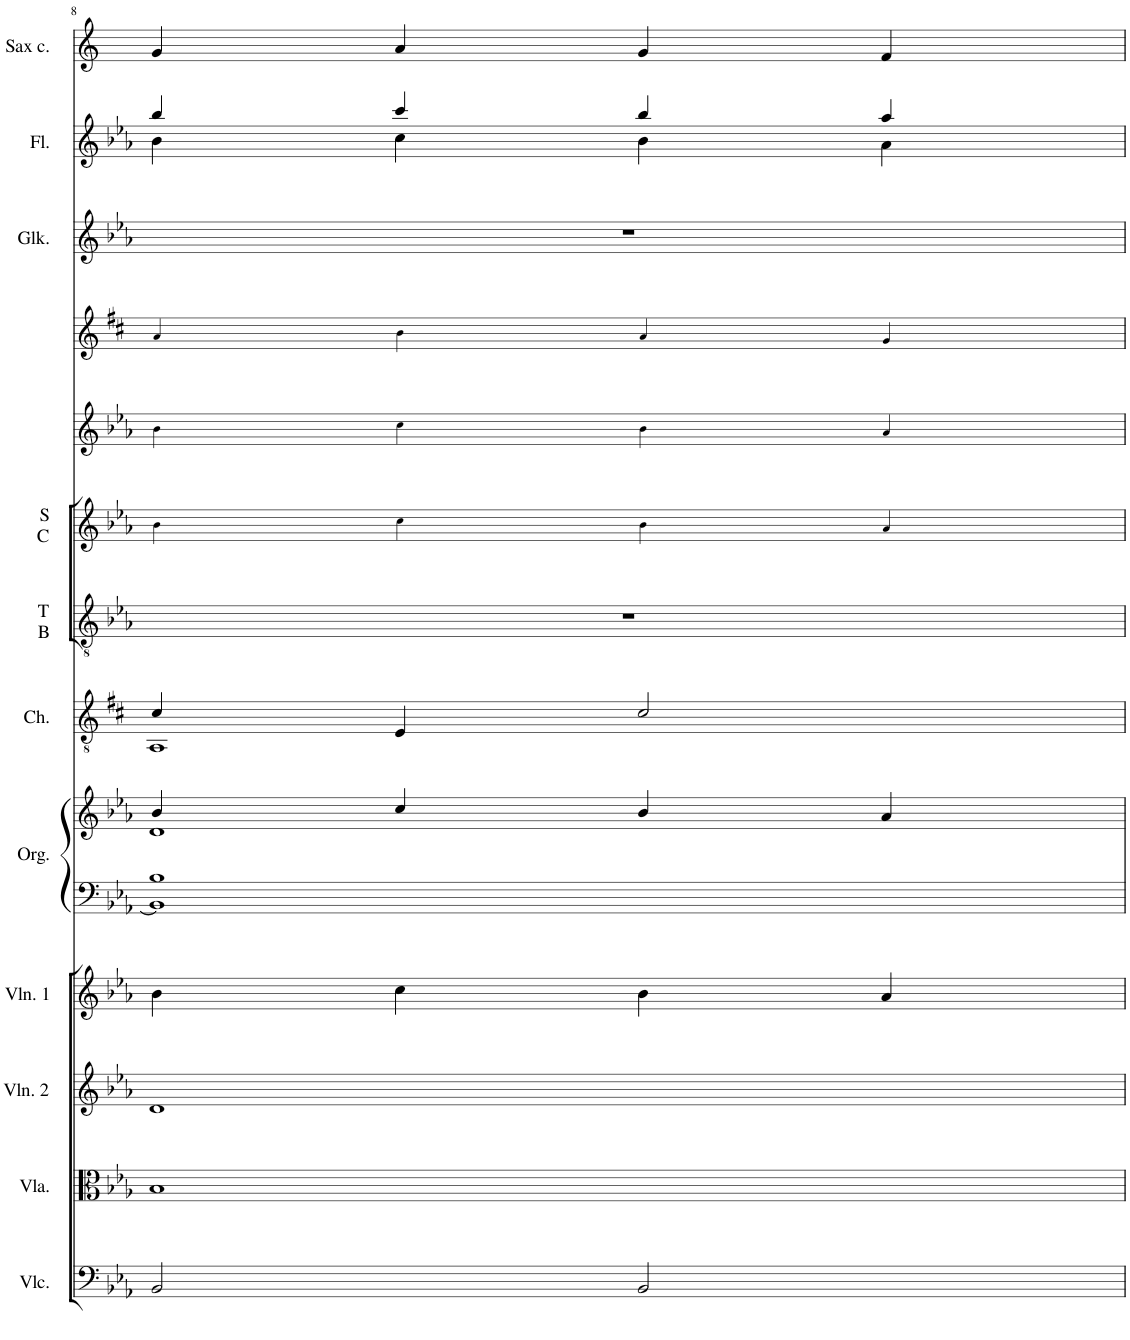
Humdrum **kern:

**kern	**kern	**kern	**kern	**kern	**kern	**kern	**kern	**kern	**kern	**kern	**kern
*part11	*part10	*part9	*part8	*part7	*part7	*part6	*part5	*part4	*part3	*part2	*part1
*staff12	*staff11	*staff10	*staff9	*staff8	*staff7	*staff6	*staff5	*staff4	*staff3	*staff2	*staff1
*I"Vlc.	*I"Viola	*I"Vln. 2	*I"Vln. 1	*I"Org.	*	*I"Chit.	*I"S C	*I"Voce Pari	*I"Voce Chit	*I"Flauto	*I"Sax c.
*I'Vlc.	*I'Vla.	*I'Vln. 2	*I'Vln. 1	*I'Org.	*	*I'Ch.	*I'S C	*	*I'Ch	*I'Fl.	*I'Sax c.
!!LO:PB:g=z
*clefF4	*clefC3	*clefG2	*clefG2	*clefF4	*clefG2	*clefGv2	*clefG2	*clefG2	*clefG2	*clefG2	*clefG2
*	*	*	*	*	*	*Trd-1c-1	*	*	*Trd-1c-1	*	*Trd5c9
*k[b-e-a-]	*k[b-e-a-]	*k[b-e-a-]	*k[b-e-a-]	*k[b-e-a-]	*k[b-e-a-]	*k[f#c#]	*k[b-e-a-]	*k[b-e-a-]	*k[f#c#]	*k[b-e-a-]	*k[]
*M4/4	*M4/4	*M4/4	*M4/4	*M4/4	*M4/4	*M4/4	*M4/4	*M4/4	*M4/4	*M4/4	*M4/4
*met(c)	*met(c)	*met(c)	*met(c)	*met(c)	*met(c)	*met(c)	*met(c)	*met(c)	*met(c)	*met(c)	*met(c)
=8	=8	=8	=8	=8	=8	=8	=8	=8	=8	=8	=8
*	*	*	*	*^	*^	*^	*	*	*	*^	*
2BB-/	1B-	1d	4b-\	1B-	1BB-]	4b-/	1d	4c#/	1AA	4b-!\	4b-!\	4a!/	4bb-/	4b-\	4g/
.	.	.	4cc\	.	.	4cc/	.	4E/	.	4cc!\	4cc!\	4b!\	4ccc/	4cc\	4a/
2BB-/	.	.	4b-\	.	.	4b-/	.	2c#/	.	4b-!\	4b-!\	4a!/	4bb-/	4b-\	4g/
.	.	.	4a-/	.	.	4a-/	.	.	.	4a-!/	4a-!/	4g!/	4aa-/	4a-\	4f/
*	*	*	*	*v	*v	*	*	*v	*v	*	*	*	*v	*v	*
*	*	*	*	*	*v	*v	*	*	*	*	*	*
=	=	=	=	=	=	=	=	=	=	=	=
*-	*-	*-	*-	*-	*-	*-	*-	*-	*-	*-	*-
